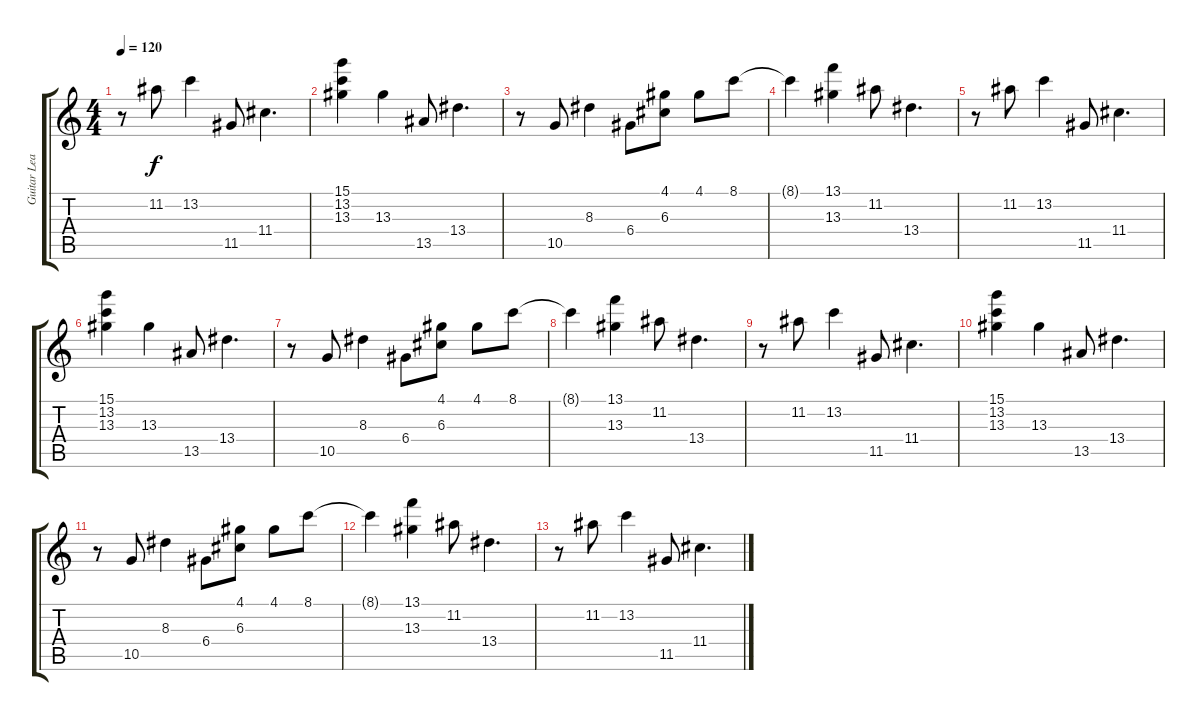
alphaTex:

\track ("Guitar Lead" "Guitar Lea") {instrument electricguitarjazz}
\staff {score tabs}
\tuning (E4 B3 G3 D3 A2 E2) {hide}
\ts (4 4)
\tempo 120
\clef g2
\ks c
r.8{dy f} 11.2.8 13.2.4 11.5.8 11.4.4{d} |
(15.1 13.2 13.3).4 13.3.4 13.5.8 13.4.4{d} |
r.8 10.5.8 8.3.4 6.4.8 (4.1 6.3).8 4.1.8 8.1.8 |
8.1{t}.4 (13.1 13.3).4 11.2.8 13.4.4{d} |
r.8 11.2.8 13.2.4 11.5.8 11.4.4{d} |
(15.1 13.2 13.3).4 13.3.4 13.5.8 13.4.4{d} |
r.8 10.5.8 8.3.4 6.4.8 (4.1 6.3).8 4.1.8 8.1.8 |
8.1{t}.4 (13.1 13.3).4 11.2.8 13.4.4{d} |
r.8 11.2.8 13.2.4 11.5.8 11.4.4{d} |
(15.1 13.2 13.3).4 13.3.4 13.5.8 13.4.4{d} |
r.8 10.5.8 8.3.4 6.4.8 (4.1 6.3).8 4.1.8 8.1.8 |
8.1{t}.4 (13.1 13.3).4 11.2.8 13.4.4{d} |
r.8 11.2.8 13.2.4 11.5.8 11.4.4{d}
